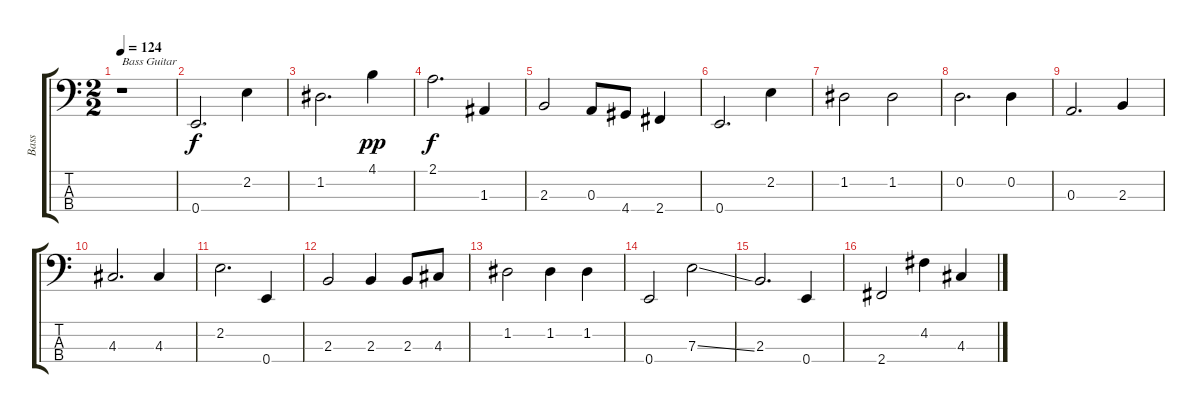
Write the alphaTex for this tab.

\track ("Bass" "Bass") {instrument electricbassfinger}
\staff {score tabs}
\tuning (G2 D2 A1 E1) {hide}
\ts (2 2)
\tempo 124
\clef f4
\ks c
r.1{txt "Bass Guitar" dy f instrument electricbassfinger} |
0.4.2{d} 2.2.4 |
1.2.2{d} 4.1.4{dy pp} |
2.1.2{d dy f} 1.3.4 |
2.3.2 0.3.8 4.4.8 2.4.4 |
0.4.2{d} 2.2.4 |
1.2.2 1.2.2 |
0.2.2{d} 0.2.4 |
0.3.2{d} 2.3.4 |
4.3.2{d} 4.3.4 |
2.2.2{d} 0.4.4 |
2.3.2 2.3.4 2.3.8 4.3.8 |
1.2.2 1.2.4 1.2.4 |
0.4.2 7.3{ss}.2 |
2.3.2{d} 0.4.4 |
2.4.2 4.2.4 4.3.4
